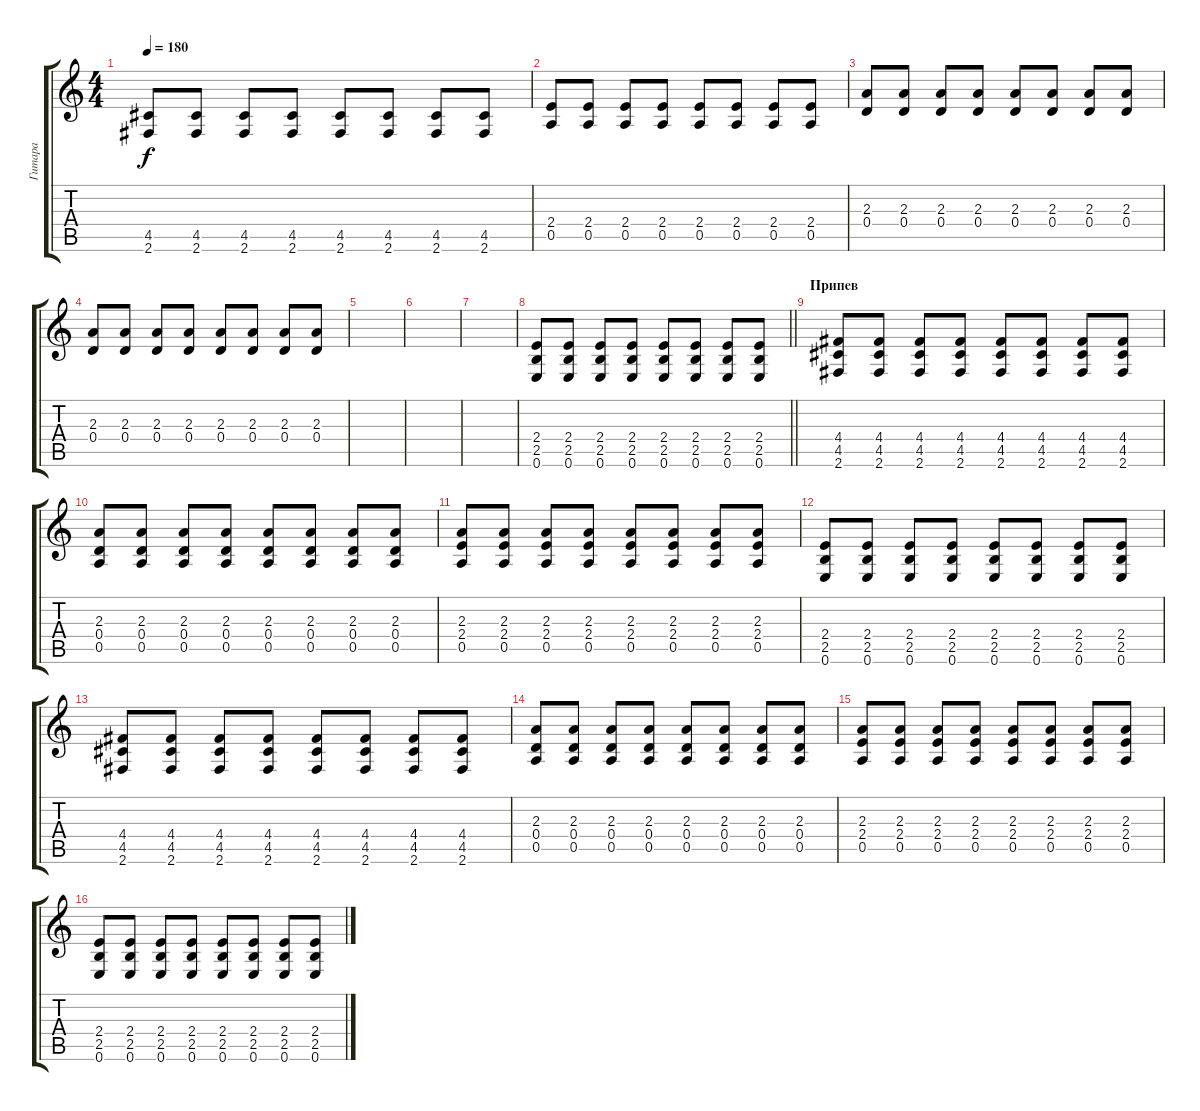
\track ("Гитара" "Гитара") {instrument distortionguitar}
\staff {score tabs}
\tuning (E4 B3 G3 D3 A2 E2) {hide}
\ts (4 4)
\tempo 180
\clef g2
\ks c
(4.5 2.6).8{dy f} (4.5 2.6).8 (4.5 2.6).8 (4.5 2.6).8 (4.5 2.6).8 (4.5 2.6).8 (4.5 2.6).8 (4.5 2.6).8 |
(2.4 0.5).8 (2.4 0.5).8 (2.4 0.5).8 (2.4 0.5).8 (2.4 0.5).8 (2.4 0.5).8 (2.4 0.5).8 (2.4 0.5).8 |
(2.3 0.4).8 (2.3 0.4).8 (2.3 0.4).8 (2.3 0.4).8 (2.3 0.4).8 (2.3 0.4).8 (2.3 0.4).8 (2.3 0.4).8 |
(2.3 0.4).8 (2.3 0.4).8 (2.3 0.4).8 (2.3 0.4).8 (2.3 0.4).8 (2.3 0.4).8 (2.3 0.4).8 (2.3 0.4).8 |
|
|
|
\barLineRight lightlight
(2.4 2.5 0.6).8 (2.4 2.5 0.6).8 (2.4 2.5 0.6).8 (2.4 2.5 0.6).8 (2.4 2.5 0.6).8 (2.4 2.5 0.6).8 (2.4 2.5 0.6).8 (2.4 2.5 0.6).8 |
\section ("" "Припев")
(4.4 4.5 2.6).8 (4.4 4.5 2.6).8 (4.4 4.5 2.6).8 (4.4 4.5 2.6).8 (4.4 4.5 2.6).8 (4.4 4.5 2.6).8 (4.4 4.5 2.6).8 (4.4 4.5 2.6).8 |
(2.3 0.4 0.5).8 (2.3 0.4 0.5).8 (2.3 0.4 0.5).8 (2.3 0.4 0.5).8 (2.3 0.4 0.5).8 (2.3 0.4 0.5).8 (2.3 0.4 0.5).8 (2.3 0.4 0.5).8 |
(2.3 2.4 0.5).8 (2.3 2.4 0.5).8 (2.3 2.4 0.5).8 (2.3 2.4 0.5).8 (2.3 2.4 0.5).8 (2.3 2.4 0.5).8 (2.3 2.4 0.5).8 (2.3 2.4 0.5).8 |
(2.4 2.5 0.6).8 (2.4 2.5 0.6).8 (2.4 2.5 0.6).8 (2.4 2.5 0.6).8 (2.4 2.5 0.6).8 (2.4 2.5 0.6).8 (2.4 2.5 0.6).8 (2.4 2.5 0.6).8 |
(4.4 4.5 2.6).8 (4.4 4.5 2.6).8 (4.4 4.5 2.6).8 (4.4 4.5 2.6).8 (4.4 4.5 2.6).8 (4.4 4.5 2.6).8 (4.4 4.5 2.6).8 (4.4 4.5 2.6).8 |
(2.3 0.4 0.5).8 (2.3 0.4 0.5).8 (2.3 0.4 0.5).8 (2.3 0.4 0.5).8 (2.3 0.4 0.5).8 (2.3 0.4 0.5).8 (2.3 0.4 0.5).8 (2.3 0.4 0.5).8 |
(2.3 2.4 0.5).8 (2.3 2.4 0.5).8 (2.3 2.4 0.5).8 (2.3 2.4 0.5).8 (2.3 2.4 0.5).8 (2.3 2.4 0.5).8 (2.3 2.4 0.5).8 (2.3 2.4 0.5).8 |
(2.4 2.5 0.6).8 (2.4 2.5 0.6).8 (2.4 2.5 0.6).8 (2.4 2.5 0.6).8 (2.4 2.5 0.6).8 (2.4 2.5 0.6).8 (2.4 2.5 0.6).8 (2.4 2.5 0.6).8
